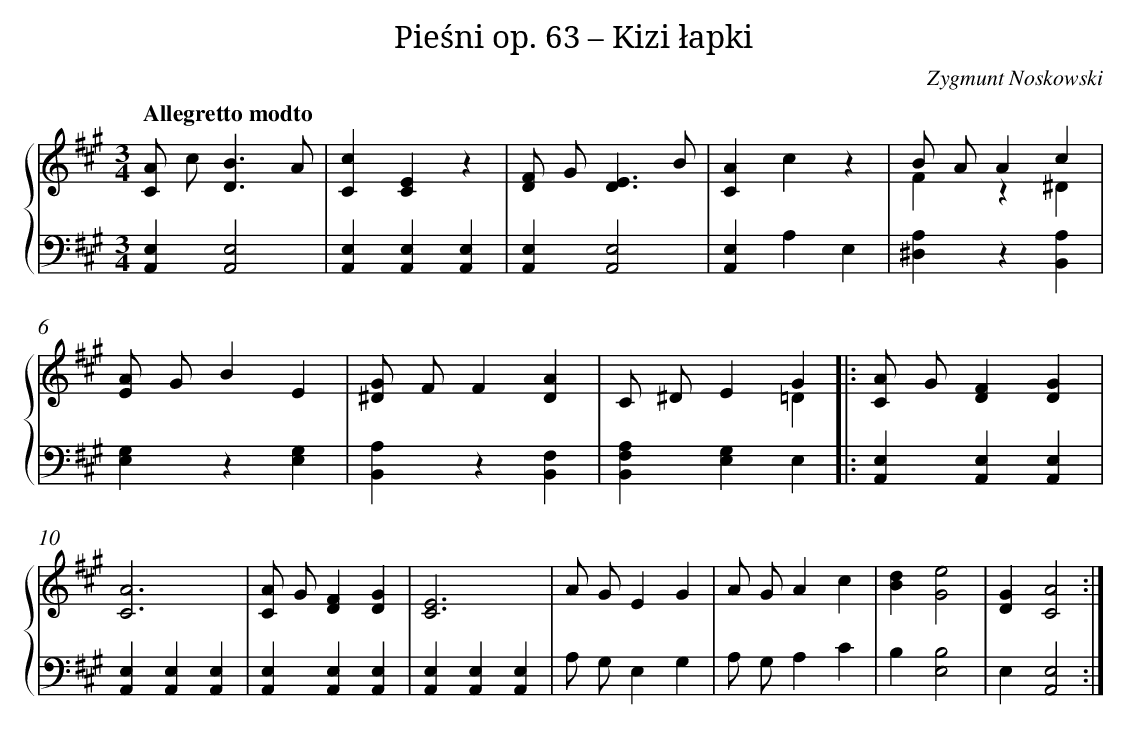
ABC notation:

X:1
T: Pieśni op. 63 – Kizi łapki
C: Zygmunt Noskowski
L: 1/4
M: 3/4
Q: "Allegretto modto"
%%staves {1 2}
V: 1 clef=treble
V: 2 clef=bass
K: A
[V:1] [A/C/] c<[BD]A/ |
[V:2] [E,A,,][E,2A,,2] |
[V:1] [cC][EC]z |
[V:2] [E,A,,][E,A,,][E,A,,] |
[V:1] [F/D/] G<[ED]B/ |
[V:2] [E,A,,][E,2A,,2] |
[V:1] [AC]cz |
[V:2] [E,A,,]A,E, |
[V:1] B/ A/Ac & Fz^D |
[V:2] [A,^D,]z[A,B,,] |
[V:1] [A/E/] G/BE |
[V:2] [G,E,]z[G,E,] |
[V:1] [G/^D/] F/F[AD] |
[V:2] [A,B,,]z[F,B,,] |
[V:1] C/ ^D/EG & x2=D ]|:
[V:2] [A,F,B,,][G,E,]E, ]|:
[V:1] [A/C/] G/[FD][GD] |
[V:2] [E,A,,][E,A,,][E,A,,] |
[V:1] [A3C3] |
[V:2] [E,A,,][E,A,,][E,A,,] |
[V:1] [A/C/] G/[FD][GD] |
[V:2] [E,A,,][E,A,,][E,A,,] |
[V:1] [E3C3] |
[V:2] [E,A,,][E,A,,][E,A,,] |
[V:1] A/ G/EG |
[V:2] A,/ G,/E,G, |
[V:1] A/ G/Ac |
[V:2] A,/ G,/A,C |
[V:1] [dB][e2G2] |
[V:2] B,[B,2E,2] |
[V:1] [GD][A2C2] :|]
[V:2] E,[E,2A,,2] :|]
